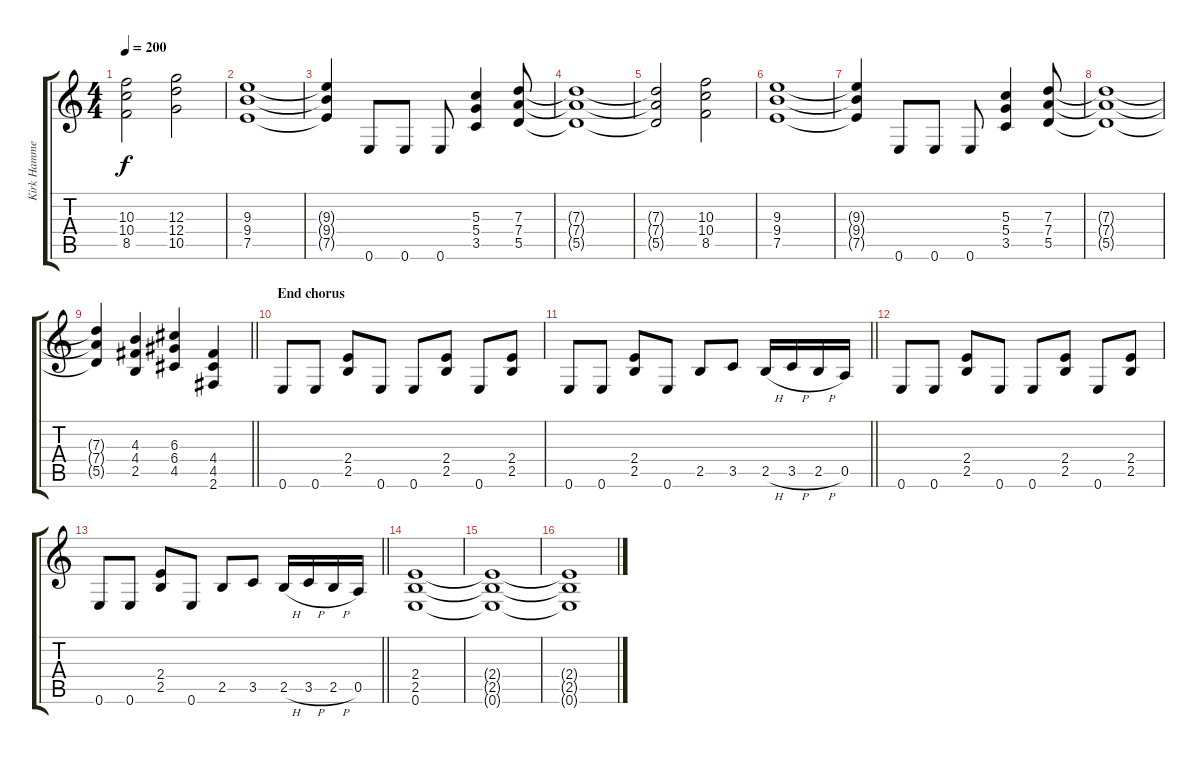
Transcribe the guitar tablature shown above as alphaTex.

\track ("Kirk Hammet (Guitar)" "Kirk Hamme") {instrument distortionguitar}
\staff {score tabs}
\tuning (E4 B3 G3 D3 A2 E2) {hide}
\ts (4 4)
\tempo 200
\clef g2
\ks c
(10.3 10.4 8.5).2{dy f} (12.3 12.4 10.5).2 |
(9.3 9.4 7.5).1 |
(9.3{t} 9.4{t} 7.5{t}).4 0.6.8 0.6.8 0.6.8 (5.3 5.4 3.5).4 (7.3 7.4 5.5).8 |
(7.3{t} 7.4{t} 5.5{t}).1 |
(7.3{t} 7.4{t} 5.5{t}).2 (10.3 10.4 8.5).2 |
(9.3 9.4 7.5).1 |
(9.3{t} 9.4{t} 7.5{t}).4 0.6.8 0.6.8 0.6.8 (5.3 5.4 3.5).4 (7.3 7.4 5.5).8 |
(7.3{t} 7.4{t} 5.5{t}).1 |
\barLineRight lightlight
(7.3{t} 7.4{t} 5.5{t}).4 (4.3 4.4 2.5).4 (6.3 6.4 4.5).4 (4.4 4.5 2.6).4 |
\section ("" "End chorus")
0.6.8 0.6.8 (2.4 2.5).8 0.6.8 0.6.8 (2.4 2.5).8 0.6.8 (2.4 2.5).8 |
\barLineRight lightlight
0.6.8 0.6.8 (2.4 2.5).8 0.6.8 2.5.8 3.5.8 2.5{h}.16 3.5{h}.16 2.5{h}.16 0.5.16 |
0.6.8 0.6.8 (2.4 2.5).8 0.6.8 0.6.8 (2.4 2.5).8 0.6.8 (2.4 2.5).8 |
\barLineRight lightlight
0.6.8 0.6.8 (2.4 2.5).8 0.6.8 2.5.8 3.5.8 2.5{h}.16 3.5{h}.16 2.5{h}.16 0.5.16 |
(2.4 2.5 0.6).1{volume 10} |
(2.4{t} 2.5{t} 0.6{t}).1 |
(2.4{t} 2.5{t} 0.6{t}).1
